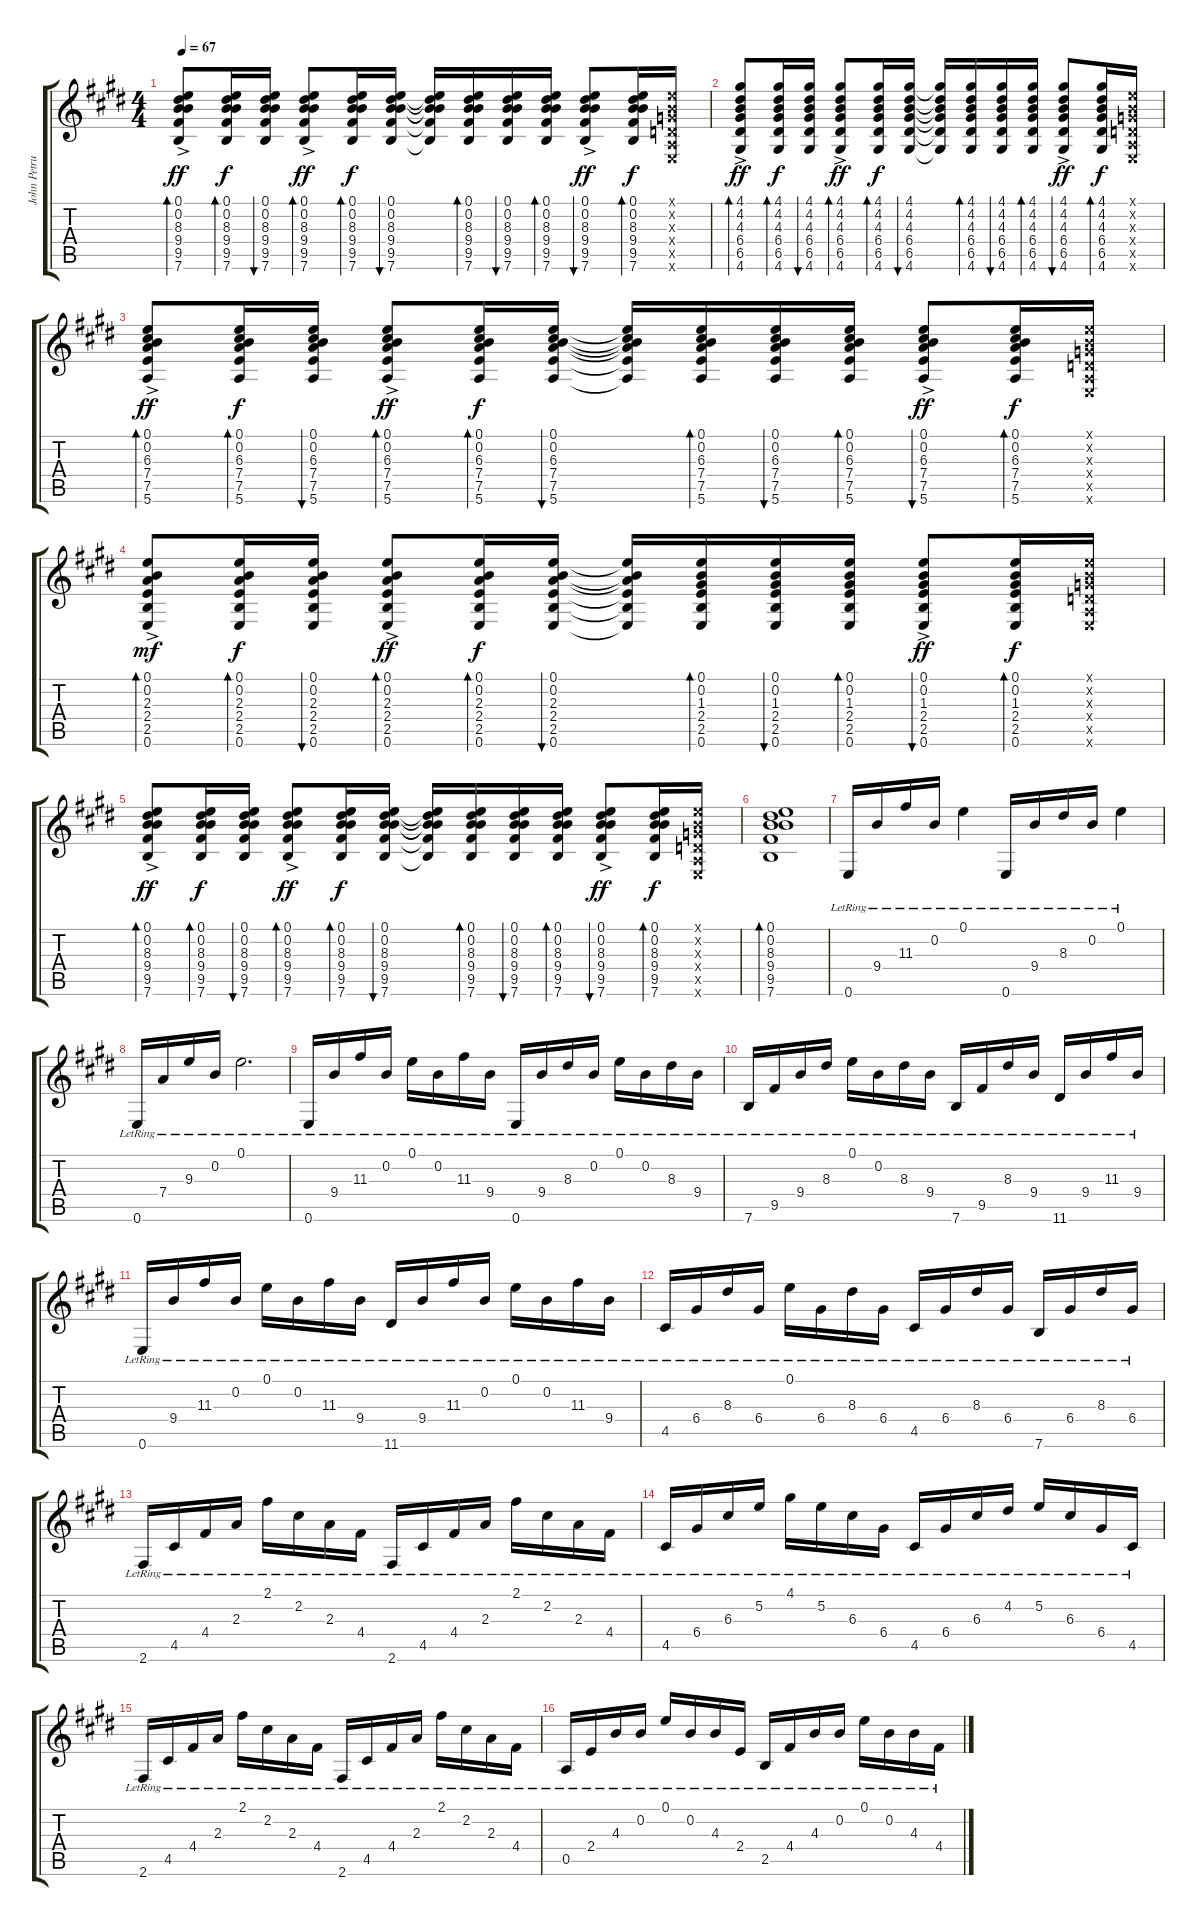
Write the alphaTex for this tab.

\track ("John Petrucci - Acous. Gtr. 1" "John Petru") {instrument acousticguitarsteel}
\staff {score tabs}
\tuning (E4 B3 G3 D3 A2 E2) {hide}
\ts (4 4)
\tempo 67
\clef g2
\ks e
(0.1{ac} 0.2{ac} 8.3{ac} 9.4{ac} 9.5{ac} 7.6{ac}).8{bd 60 dy ff} (0.1 0.2 8.3 9.4 9.5 7.6).16{bd 60 dy f} (0.1 0.2 8.3 9.4 9.5 7.6).16{bu 60} (0.1{ac} 0.2{ac} 8.3{ac} 9.4{ac} 9.5{ac} 7.6{ac}).8{bd 60 dy ff} (0.1 0.2 8.3 9.4 9.5 7.6).16{bd 60 dy f} (0.1 0.2 8.3 9.4 9.5 7.6).16{bu 60} (0.1{t} 0.2{t} 8.3{t} 9.4{t} 9.5{t} 7.6{t}).16 (0.1 0.2 8.3 9.4 9.5 7.6).16{bd 60} (0.1 0.2 8.3 9.4 9.5 7.6).16{bu 60} (0.1 0.2 8.3 9.4 9.5 7.6).16{bd 60} (0.1{ac} 0.2{ac} 8.3{ac} 9.4{ac} 9.5{ac} 7.6{ac}).8{bu 60 dy ff} (0.1 0.2 8.3 9.4 9.5 7.6).16{bd 60 dy f} (0.1{x} 0.2{x} 0.3{x} 0.4{x} 0.5{x} 0.6{x}).16 |
(4.1{ac} 4.2{ac} 4.3{ac} 6.4{ac} 6.5{ac} 4.6{ac}).8{bd 60 dy ff} (4.1 4.2 4.3 6.4 6.5 4.6).16{bd 60 dy f} (4.1 4.2 4.3 6.4 6.5 4.6).16{bu 60} (4.1{ac} 4.2{ac} 4.3{ac} 6.4{ac} 6.5{ac} 4.6{ac}).8{bd 60 dy ff} (4.1 4.2 4.3 6.4 6.5 4.6).16{bd 60 dy f} (4.1 4.2 4.3 6.4 6.5 4.6).16{bu 60} (4.1{t} 4.2{t} 4.3{t} 6.4{t} 6.5{t} 4.6{t}).16 (4.1 4.2 4.3 6.4 6.5 4.6).16{bd 60} (4.1 4.2 4.3 6.4 6.5 4.6).16{bu 60} (4.1 4.2 4.3 6.4 6.5 4.6).16{bd 60} (4.1{ac} 4.2{ac} 4.3{ac} 6.4{ac} 6.5{ac} 4.6{ac}).8{bu 60 dy ff} (4.1 4.2 4.3 6.4 6.5 4.6).16{bd 60 dy f} (0.1{x} 0.2{x} 0.3{x} 0.4{x} 0.5{x} 0.6{x}).16 |
(0.1{ac} 0.2{ac} 6.3{ac} 7.4{ac} 7.5{ac} 5.6{ac}).8{bd 60 dy ff} (0.1 0.2 6.3 7.4 7.5 5.6).16{bd 60 dy f} (0.1 0.2 6.3 7.4 7.5 5.6).16{bu 60} (0.1{ac} 0.2{ac} 6.3{ac} 7.4{ac} 7.5{ac} 5.6{ac}).8{bd 60 dy ff} (0.1 0.2 6.3 7.4 7.5 5.6).16{bd 60 dy f} (0.1 0.2 6.3 7.4 7.5 5.6).16{bu 60} (0.1{t} 0.2{t} 6.3{t} 7.4{t} 7.5{t} 5.6{t}).16 (0.1 0.2 6.3 7.4 7.5 5.6).16{bd 60} (0.1 0.2 6.3 7.4 7.5 5.6).16{bu 60} (0.1 0.2 6.3 7.4 7.5 5.6).16{bd 60} (0.1{ac} 0.2{ac} 6.3{ac} 7.4{ac} 7.5{ac} 5.6{ac}).8{bu 60 dy ff} (0.1 0.2 6.3 7.4 7.5 5.6).16{bd 60 dy f} (0.1{x} 0.2{x} 0.3{x} 0.4{x} 0.5{x} 0.6{x}).16 |
(0.1{ac} 0.2{ac} 2.3{ac} 2.4{ac} 2.5{ac} 0.6{ac}).8{bd 60 dy mf} (0.1 0.2 2.3 2.4 2.5 0.6).16{bd 60 dy f} (0.1 0.2 2.3 2.4 2.5 0.6).16{bu 60} (0.1{ac} 0.2{ac} 2.3{ac} 2.4{ac} 2.5{ac} 0.6{ac}).8{bd 60 dy ff} (0.1 0.2 2.3 2.4 2.5 0.6).16{bd 60 dy f} (0.1 0.2 2.3 2.4 2.5 0.6).16{bu 60} (0.1{t} 0.2{t} 2.3{t} 2.4{t} 2.5{t} 0.6{t}).16 (0.1 0.2 1.3 2.4 2.5 0.6).16{bd 60} (0.1 0.2 1.3 2.4 2.5 0.6).16{bu 60} (0.1 0.2 1.3 2.4 2.5 0.6).16{bd 60} (0.1{ac} 0.2{ac} 1.3{ac} 2.4{ac} 2.5{ac} 0.6{ac}).8{bu 60 dy ff} (0.1 0.2 1.3 2.4 2.5 0.6).16{bd 60 dy f} (0.1{x} 0.2{x} 0.3{x} 0.4{x} 0.5{x} 0.6{x}).16 |
(0.1{ac} 0.2{ac} 8.3{ac} 9.4{ac} 9.5{ac} 7.6{ac}).8{bd 60 dy ff} (0.1 0.2 8.3 9.4 9.5 7.6).16{bd 60 dy f} (0.1 0.2 8.3 9.4 9.5 7.6).16{bu 60} (0.1{ac} 0.2{ac} 8.3{ac} 9.4{ac} 9.5{ac} 7.6{ac}).8{bd 60 dy ff} (0.1 0.2 8.3 9.4 9.5 7.6).16{bd 60 dy f} (0.1 0.2 8.3 9.4 9.5 7.6).16{bu 60} (0.1{t} 0.2{t} 8.3{t} 9.4{t} 9.5{t} 7.6{t}).16 (0.1 0.2 8.3 9.4 9.5 7.6).16{bd 60} (0.1 0.2 8.3 9.4 9.5 7.6).16{bu 60} (0.1 0.2 8.3 9.4 9.5 7.6).16{bd 60} (0.1{ac} 0.2{ac} 8.3{ac} 9.4{ac} 9.5{ac} 7.6{ac}).8{bu 60 dy ff} (0.1 0.2 8.3 9.4 9.5 7.6).16{bd 60 dy f} (0.1{x} 0.2{x} 0.3{x} 0.4{x} 0.5{x} 0.6{x}).16 |
(0.1 0.2 8.3 9.4 9.5 7.6).1{bd 120} |
0.6{lr}.16 9.4{lr}.16 11.3{lr}.16 0.2{lr}.16 0.1{lr}.4 0.6{lr}.16 9.4{lr}.16 8.3{lr}.16 0.2{lr}.16 0.1{lr}.4 |
0.6{lr}.16 7.4{lr}.16 9.3{lr}.16 0.2{lr}.16 0.1{lr}.2{d} |
0.6{lr}.16 9.4{lr}.16 11.3{lr}.16 0.2{lr}.16 0.1{lr}.16 0.2{lr}.16 11.3{lr}.16 9.4{lr}.16 0.6{lr}.16 9.4{lr}.16 8.3{lr}.16 0.2{lr}.16 0.1{lr}.16 0.2{lr}.16 8.3{lr}.16 9.4{lr}.16 |
7.6{lr}.16 9.5{lr}.16 9.4{lr}.16 8.3{lr}.16 0.1{lr}.16 0.2{lr}.16 8.3{lr}.16 9.4{lr}.16 7.6{lr}.16 9.5{lr}.16 8.3{lr}.16 9.4{lr}.16 11.6{lr}.16 9.4{lr}.16 11.3{lr}.16 9.4{lr}.16 |
0.6{lr}.16 9.4{lr}.16 11.3{lr}.16 0.2{lr}.16 0.1{lr}.16 0.2{lr}.16 11.3{lr}.16 9.4{lr}.16 11.6{lr}.16 9.4{lr}.16 11.3{lr}.16 0.2{lr}.16 0.1{lr}.16 0.2{lr}.16 11.3{lr}.16 9.4{lr}.16 |
4.5{lr}.16 6.4{lr}.16 8.3{lr}.16 6.4{lr}.16 0.1{lr}.16 6.4{lr}.16 8.3{lr}.16 6.4{lr}.16 4.5{lr}.16 6.4{lr}.16 8.3{lr}.16 6.4{lr}.16 7.6{lr}.16 6.4{lr}.16 8.3{lr}.16 6.4{lr}.16 |
2.6{lr}.16 4.5{lr}.16 4.4{lr}.16 2.3{lr}.16 2.1{lr}.16 2.2{lr}.16 2.3{lr}.16 4.4{lr}.16 2.6{lr}.16 4.5{lr}.16 4.4{lr}.16 2.3{lr}.16 2.1{lr}.16 2.2{lr}.16 2.3{lr}.16 4.4{lr}.16 |
4.5{lr}.16 6.4{lr}.16 6.3{lr}.16 5.2{lr}.16 4.1{lr}.16 5.2{lr}.16 6.3{lr}.16 6.4{lr}.16 4.5{lr}.16 6.4{lr}.16 6.3{lr}.16 4.2{lr}.16 5.2{lr}.16 6.3{lr}.16 6.4{lr}.16 4.5{lr}.16 |
2.6{lr}.16 4.5{lr}.16 4.4{lr}.16 2.3{lr}.16 2.1{lr}.16 2.2{lr}.16 2.3{lr}.16 4.4{lr}.16 2.6{lr}.16 4.5{lr}.16 4.4{lr}.16 2.3{lr}.16 2.1{lr}.16 2.2{lr}.16 2.3{lr}.16 4.4{lr}.16 |
0.5{lr}.16 2.4{lr}.16 4.3{lr}.16 0.2{lr}.16 0.1{lr}.16 0.2{lr}.16 4.3{lr}.16 2.4{lr}.16 2.5{lr}.16 4.4{lr}.16 4.3{lr}.16 0.2{lr}.16 0.1{lr}.16 0.2{lr}.16 4.3{lr}.16 4.4{lr}.16
